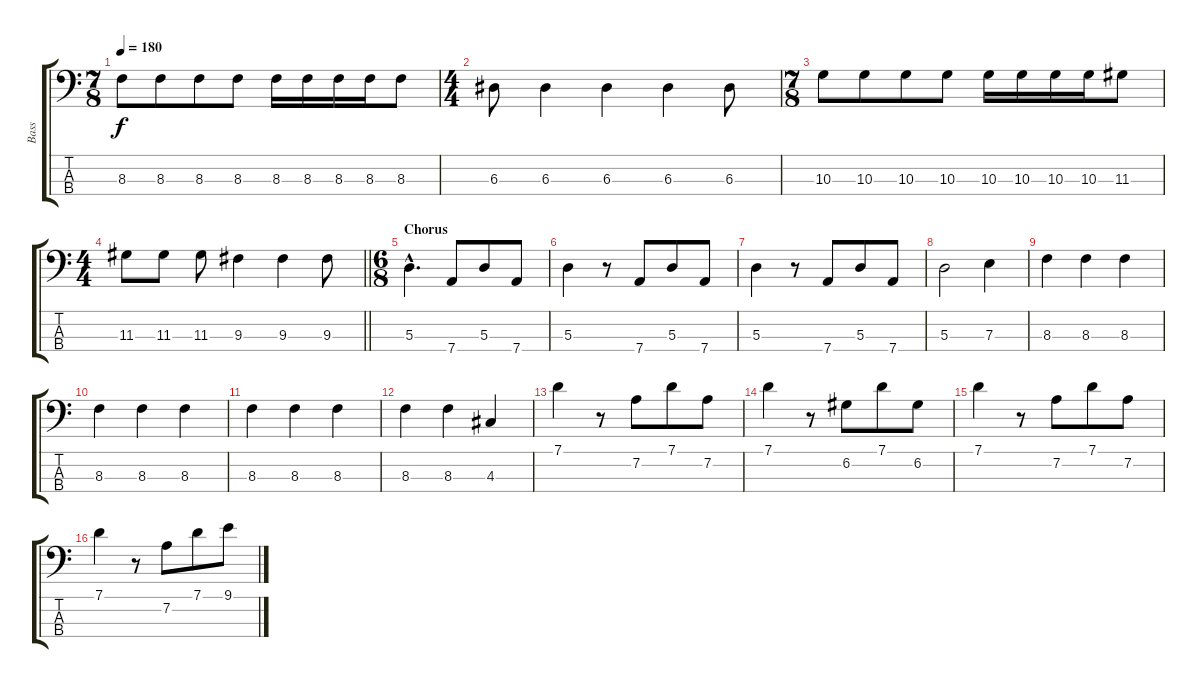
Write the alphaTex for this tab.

\track ("Bass" "Bass") {instrument electricbasspick}
\staff {score tabs}
\tuning (G2 D2 A1 D1) {hide}
\ts (7 8)
\tempo 180
\clef f4
\ks c
8.3.8{dy f} 8.3.8 8.3.8 8.3.8 8.3.16 8.3.16 8.3.16 8.3.16 8.3.8 |
\ts (4 4)
6.3.8 6.3.4 6.3.4 6.3.4 6.3.8 |
\ts (7 8)
10.3.8 10.3.8 10.3.8 10.3.8 10.3.16 10.3.16 10.3.16 10.3.16 11.3.8 |
\ts (4 4)
\barLineRight lightlight
11.3.8 11.3.8 11.3.8 9.3.4 9.3.4 9.3.8 |
\ts (6 8)
\section ("" "Chorus")
5.3{hac}.4{d} 7.4.8 5.3.8 7.4.8 |
5.3.4 r.8 7.4.8 5.3.8 7.4.8 |
5.3.4 r.8 7.4.8 5.3.8 7.4.8 |
5.3.2 7.3.4 |
8.3.4 8.3.4 8.3.4 |
8.3.4 8.3.4 8.3.4 |
8.3.4 8.3.4 8.3.4 |
8.3.4 8.3.4 4.3.4 |
7.1.4 r.8 7.2.8 7.1.8 7.2.8 |
7.1.4 r.8 6.2.8 7.1.8 6.2.8 |
7.1.4 r.8 7.2.8 7.1.8 7.2.8 |
7.1.4 r.8 7.2.8 7.1.8 9.1.8
